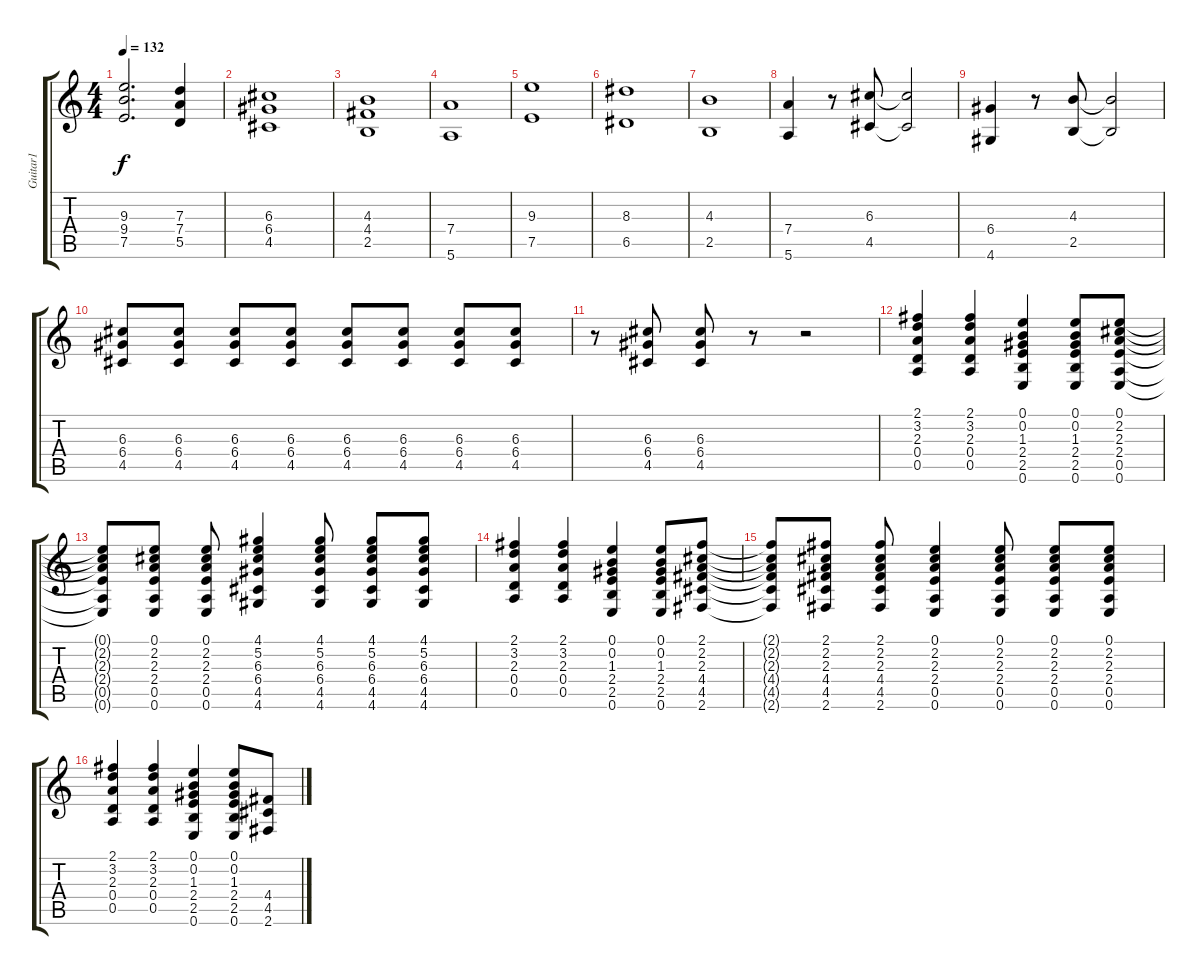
\track ("Guitar1" "Guitar1") {instrument electricguitarclean}
\staff {score tabs}
\tuning (E4 B3 G3 D3 A2 E2) {hide}
\ts (4 4)
\tempo 132
\clef g2
\ks c
(9.3{t} 9.4{t} 7.5{t}).2{d dy f} (7.3 7.4 5.5).4 |
(6.3 6.4 4.5).1 |
(4.3 4.4 2.5).1 |
(7.4 5.6).1 |
(9.3 7.5).1 |
(8.3 6.5).1 |
(4.3 2.5).1 |
(7.4 5.6).4 r.8 (6.3 4.5).8 (6.3{t} 4.5{t}).2 |
(6.4 4.6).4 r.8 (4.3 2.5).8 (4.3{t} 2.5{t}).2 |
(6.3 6.4 4.5).8 (6.3 6.4 4.5).8 (6.3 6.4 4.5).8 (6.3 6.4 4.5).8 (6.3 6.4 4.5).8 (6.3 6.4 4.5).8 (6.3 6.4 4.5).8 (6.3 6.4 4.5).8 |
r.8 (6.3 6.4 4.5).8 (6.3 6.4 4.5).8 r.8 r.2 |
(2.1 3.2 2.3 0.4 0.5).4 (2.1 3.2 2.3 0.4 0.5).4 (0.1 0.2 1.3 2.4 2.5 0.6).4 (0.1 0.2 1.3 2.4 2.5 0.6).8 (0.1 2.2 2.3 2.4 0.5 0.6).8 |
(0.1{t} 2.2{t} 2.3{t} 2.4{t} 0.5{t} 0.6{t}).8 (0.1 2.2 2.3 2.4 0.5 0.6).8 (0.1 2.2 2.3 2.4 0.5 0.6).8 (4.1 5.2 6.3 6.4 4.5 4.6).4 (4.1 5.2 6.3 6.4 4.5 4.6).8 (4.1 5.2 6.3 6.4 4.5 4.6).8 (4.1 5.2 6.3 6.4 4.5 4.6).8 |
(2.1 3.2 2.3 0.4 0.5).4 (2.1 3.2 2.3 0.4 0.5).4 (0.1 0.2 1.3 2.4 2.5 0.6).4 (0.1 0.2 1.3 2.4 2.5 0.6).8 (2.1 2.2 2.3 4.4 4.5 2.6).8 |
(2.1{t} 2.2{t} 2.3{t} 4.4{t} 4.5{t} 2.6{t}).8 (2.1 2.2 2.3 4.4 4.5 2.6).8 (2.1 2.2 2.3 4.4 4.5 2.6).8 (0.1 2.2 2.3 2.4 0.5 0.6).4 (0.1 2.2 2.3 2.4 0.5 0.6).8 (0.1 2.2 2.3 2.4 0.5 0.6).8 (0.1 2.2 2.3 2.4 0.5 0.6).8 |
(2.1 3.2 2.3 0.4 0.5).4 (2.1 3.2 2.3 0.4 0.5).4 (0.1 0.2 1.3 2.4 2.5 0.6).4 (0.1 0.2 1.3 2.4 2.5 0.6).8 (4.4 4.5 2.6).8
